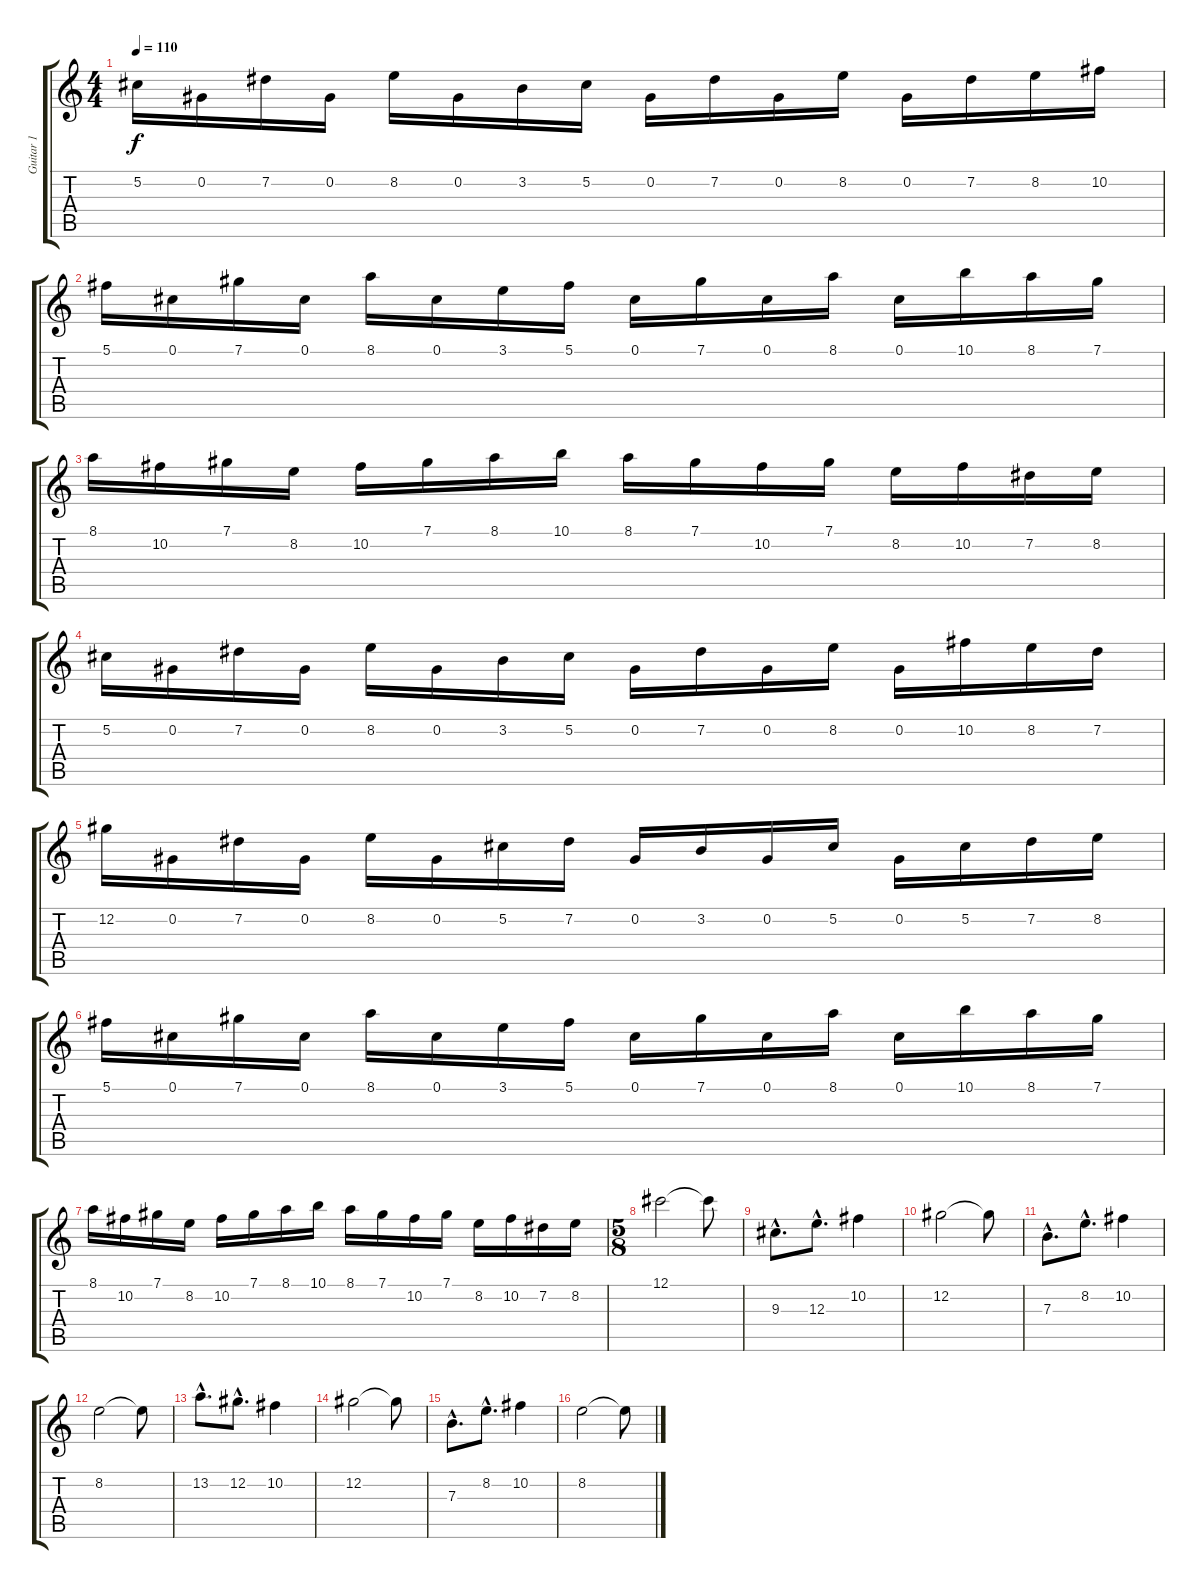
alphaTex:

\track ("Guitar 1" "Guitar 1") {instrument distortionguitar}
\staff {score tabs}
\tuning (Db4 Ab3 E3 B2 Gb2 Db2) {hide}
\ts (4 4)
\tempo 110
\clef g2
\ks c
5.2.16{dy f} 0.2.16 7.2.16 0.2.16 8.2.16 0.2.16 3.2.16 5.2.16 0.2.16 7.2.16 0.2.16 8.2.16 0.2.16 7.2.16 8.2.16 10.2.16 |
5.1.16 0.1.16 7.1.16 0.1.16 8.1.16 0.1.16 3.1.16 5.1.16 0.1.16 7.1.16 0.1.16 8.1.16 0.1.16 10.1.16 8.1.16 7.1.16 |
8.1.16 10.2.16 7.1.16 8.2.16 10.2.16 7.1.16 8.1.16 10.1.16 8.1.16 7.1.16 10.2.16 7.1.16 8.2.16 10.2.16 7.2.16 8.2.16 |
5.2.16 0.2.16 7.2.16 0.2.16 8.2.16 0.2.16 3.2.16 5.2.16 0.2.16 7.2.16 0.2.16 8.2.16 0.2.16 10.2.16 8.2.16 7.2.16 |
12.2.16 0.2.16 7.2.16 0.2.16 8.2.16 0.2.16 5.2.16 7.2.16 0.2.16 3.2.16 0.2.16 5.2.16 0.2.16 5.2.16 7.2.16 8.2.16 |
5.1.16 0.1.16 7.1.16 0.1.16 8.1.16 0.1.16 3.1.16 5.1.16 0.1.16 7.1.16 0.1.16 8.1.16 0.1.16 10.1.16 8.1.16 7.1.16 |
8.1.16 10.2.16 7.1.16 8.2.16 10.2.16 7.1.16 8.1.16 10.1.16 8.1.16 7.1.16 10.2.16 7.1.16 8.2.16 10.2.16 7.2.16 8.2.16 |
\ts (5 8)
12.1.2{volume 10} 12.1{t}.8 |
9.3{hac}.8{d volume 13} 12.3{hac}.8{d} 10.2.4 |
12.2.2 12.2{t}.8 |
7.3{hac}.8{d} 8.2{hac}.8{d} 10.2.4 |
8.2.2 8.2{t}.8 |
13.2{hac}.8{d} 12.2{hac}.8{d} 10.2.4 |
12.2.2 12.2{t}.8 |
7.3{hac}.8{d} 8.2{hac}.8{d} 10.2.4 |
8.2.2 8.2{t}.8
